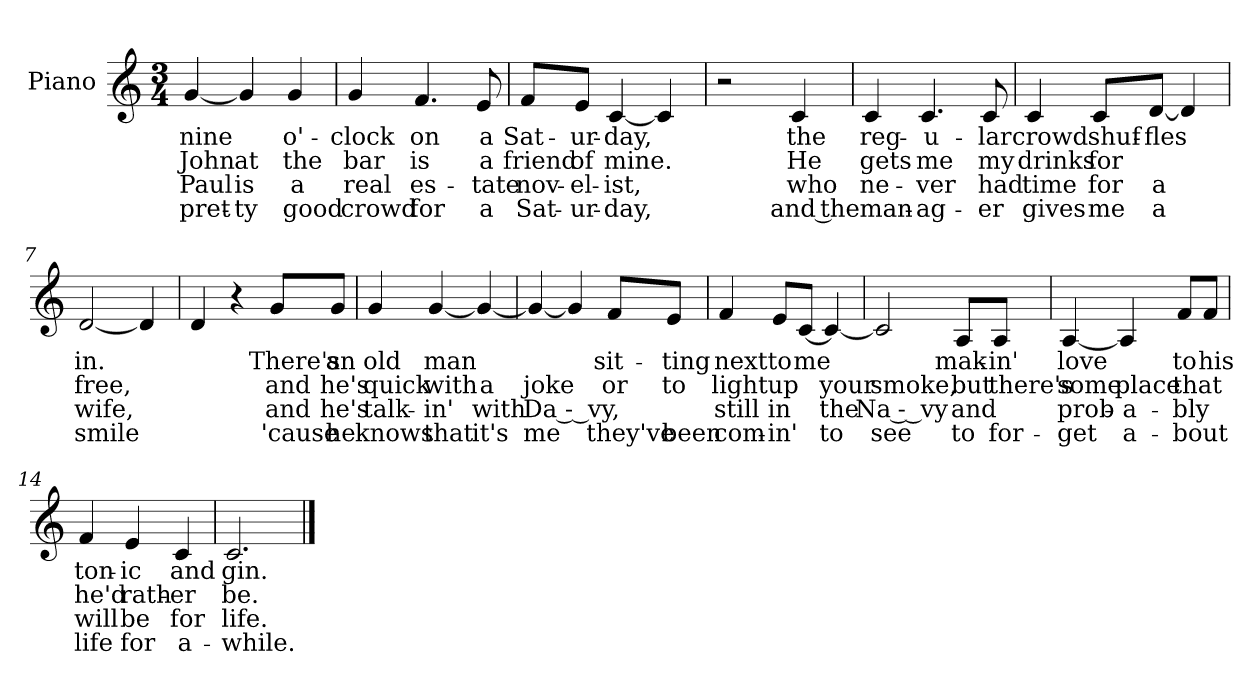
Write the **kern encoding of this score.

**kern	**text	**text	**text	**text
*part1	*part1	*part1	*part1	*part1
*staff1	*staff1	*staff1	*staff1	*staff1
*I"Piano	*	*	*	*
*I'Pno.	*	*	*	*
*clefG2	*	*	*	*
*k[]	*	*	*	*
*M3/4	*	*	*	*
=1	=1	=1	=1	=1
!	!LO:LY:b	!LO:LY:b	!LO:LY:b	!LO:LY:b
[4g/	nine	John	Paul	pret-
!	!	!LO:LY:b	!LO:LY:b	!LO:LY:b
4g/]	.	at	is	-ty
!	!LO:LY:b	!LO:LY:b	!LO:LY:b	!LO:LY:b
4g/	o'-	the	a	good
=2	=2	=2	=2	=2
!	!LO:LY:b	!LO:LY:b	!LO:LY:b	!LO:LY:b
4g/	-clock	bar	real	crowd
!	!LO:LY:b	!LO:LY:b	!LO:LY:b	!LO:LY:b
4.f/	on	is	es-	for
!	!LO:LY:b	!LO:LY:b	!LO:LY:b	!LO:LY:b
8e/	a	a	-tate	a
=3	=3	=3	=3	=3
!	!LO:LY:b	!LO:LY:b	!LO:LY:b	!LO:LY:b
8f/L	Sat-	friend	nov-	Sat-
!	!LO:LY:b	!LO:LY:b	!LO:LY:b	!LO:LY:b
8e/J	-ur-	of	-el-	-ur-
!	!LO:LY:b	!LO:LY:b	!LO:LY:b	!LO:LY:b
[4c/	-day,	mine.	-ist,	-day,
4c/]	.	.	.	.
=4	=4	=4	=4	=4
2r	.	.	.	.
!	!LO:LY:b	!LO:LY:b	!LO:LY:b	!LO:LY:b
4c/	the	He	who	and the
=5	=5	=5	=5	=5
!	!LO:LY:b	!LO:LY:b	!LO:LY:b	!LO:LY:b
4c/	reg-	gets	ne-	man-
!	!LO:LY:b	!LO:LY:b	!LO:LY:b	!LO:LY:b
4.c/	-u-	me	-ver	-ag-
!	!LO:LY:b	!LO:LY:b	!LO:LY:b	!LO:LY:b
8c/	-lar	my	had	-er
=6	=6	=6	=6	=6
!	!LO:LY:b	!LO:LY:b	!LO:LY:b	!LO:LY:b
4c/	crowd	drinks	time	gives
!	!LO:LY:b	!LO:LY:b	!LO:LY:b	!LO:LY:b
8c/L	shuf-	for	for	me
!	!LO:LY:b	!	!LO:LY:b	!LO:LY:b
[8d/J	-fles	.	a	a
4d/]	.	.	.	.
!!LO:LB:g=z
=7	=7	=7	=7	=7
!	!LO:LY:b	!LO:LY:b	!LO:LY:b	!LO:LY:b
[2d/	in.	free,	wife,	smile
4d/]	.	.	.	.
=8	=8	=8	=8	=8
4d/	.	.	.	.
4r	.	.	.	.
!	!LO:LY:b	!LO:LY:b	!LO:LY:b	!LO:LY:b
8g/L	There's	and	and	'cause
!	!LO:LY:b	!LO:LY:b	!LO:LY:b	!LO:LY:b
8g/J	an	he's	he's	he
=9	=9	=9	=9	=9
!	!LO:LY:b	!LO:LY:b	!LO:LY:b	!LO:LY:b
4g/	old	quick	talk-	knows
!	!LO:LY:b	!LO:LY:b	!LO:LY:b	!LO:LY:b
[4g/	man	with	-in'	that
!	!	!LO:LY:b	!LO:LY:b	!LO:LY:b
4g/_	.	a	with	it's
=10	=10	=10	=10	=10
!	!	!LO:LY:b	!LO:LY:b	!LO:LY:b
4g/_	.	joke	Da - vy,	me
4g/]	.	.	.	.
!	!LO:LY:b	!LO:LY:b	!	!LO:LY:b
8f/L	sit-	or	.	they've
!	!LO:LY:b	!LO:LY:b	!	!LO:LY:b
8e/J	-ting	to	.	been
=11	=11	=11	=11	=11
!	!LO:LY:b	!LO:LY:b	!LO:LY:b	!LO:LY:b
4f/	next	light	still	com-
!	!LO:LY:b	!LO:LY:b	!LO:LY:b	!LO:LY:b
8e/L	to	up	in	-in'
!	!LO:LY:b	!	!	!
[8c/J	me	.	.	.
!	!	!LO:LY:b	!LO:LY:b	!LO:LY:b
4c/_	.	your	the	to
!!LO:LB:g=z
=12	=12	=12	=12	=12
!	!	!LO:LY:b	!LO:LY:b	!LO:LY:b
2c/]	.	smoke,	Na - vy	see
!	!LO:LY:b	!LO:LY:b	!LO:LY:b	!LO:LY:b
8A/L	mak-	but	and	to
!	!LO:LY:b	!LO:LY:b	!	!LO:LY:b
8A/J	-in'	there's	.	for-
=13	=13	=13	=13	=13
!	!LO:LY:b	!LO:LY:b	!LO:LY:b	!LO:LY:b
[4A/	love	some	prob-	-get
!	!	!LO:LY:b	!LO:LY:b	!LO:LY:b
4A/]	.	place	-a-	a-
!	!LO:LY:b	!LO:LY:b	!LO:LY:b	!LO:LY:b
8f/L	to	that	-bly	-bout
!	!LO:LY:b	!	!	!
8f/J	his	.	.	.
=14	=14	=14	=14	=14
!	!LO:LY:b	!LO:LY:b	!LO:LY:b	!LO:LY:b
4f/	ton-	he'd	will	life
!	!LO:LY:b	!LO:LY:b	!LO:LY:b	!LO:LY:b
4e/	-ic	rath-	be	for
!	!LO:LY:b	!LO:LY:b	!LO:LY:b	!LO:LY:b
4c/	and	-er	for	a-
=15	=15	=15	=15	=15
!	!LO:LY:b	!LO:LY:b	!LO:LY:b	!LO:LY:b
2.c/	gin.	be.	life.	-while.
==	==	==	==	==
*-	*-	*-	*-	*-
